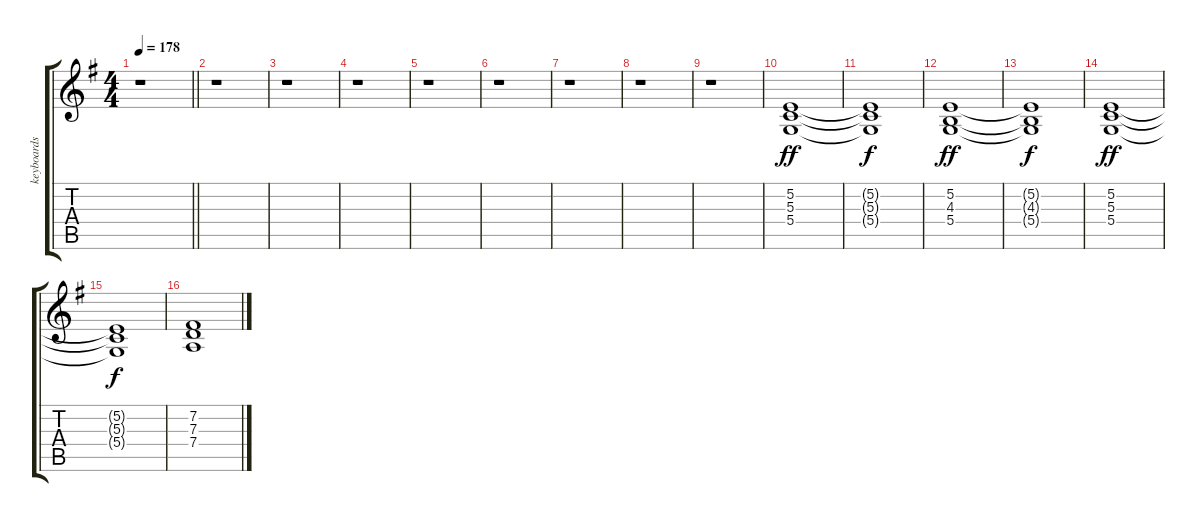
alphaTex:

\track ("keyboards" "keyboards") {instrument reedorgan}
\staff {score tabs}
\tuning (E4 B3 G3 D3 A2 E2) {hide}
\ts (4 4)
\tempo 178
\clef g2
\barLineRight lightlight
\ks eminor
r.1{dy f} |
r.1 |
r.1 |
r.1 |
r.1 |
r.1 |
r.1 |
r.1 |
r.1 |
(5.2 5.3 5.4).1{dy ff} |
(5.2{t} 5.3{t} 5.4{t}).1{dy f} |
(5.2 4.3 5.4).1{dy ff} |
(5.2{t} 4.3{t} 5.4{t}).1{dy f} |
(5.2 5.3 5.4).1{dy ff} |
(5.2{t} 5.3{t} 5.4{t}).1{dy f} |
(7.2 7.3 7.4).1
